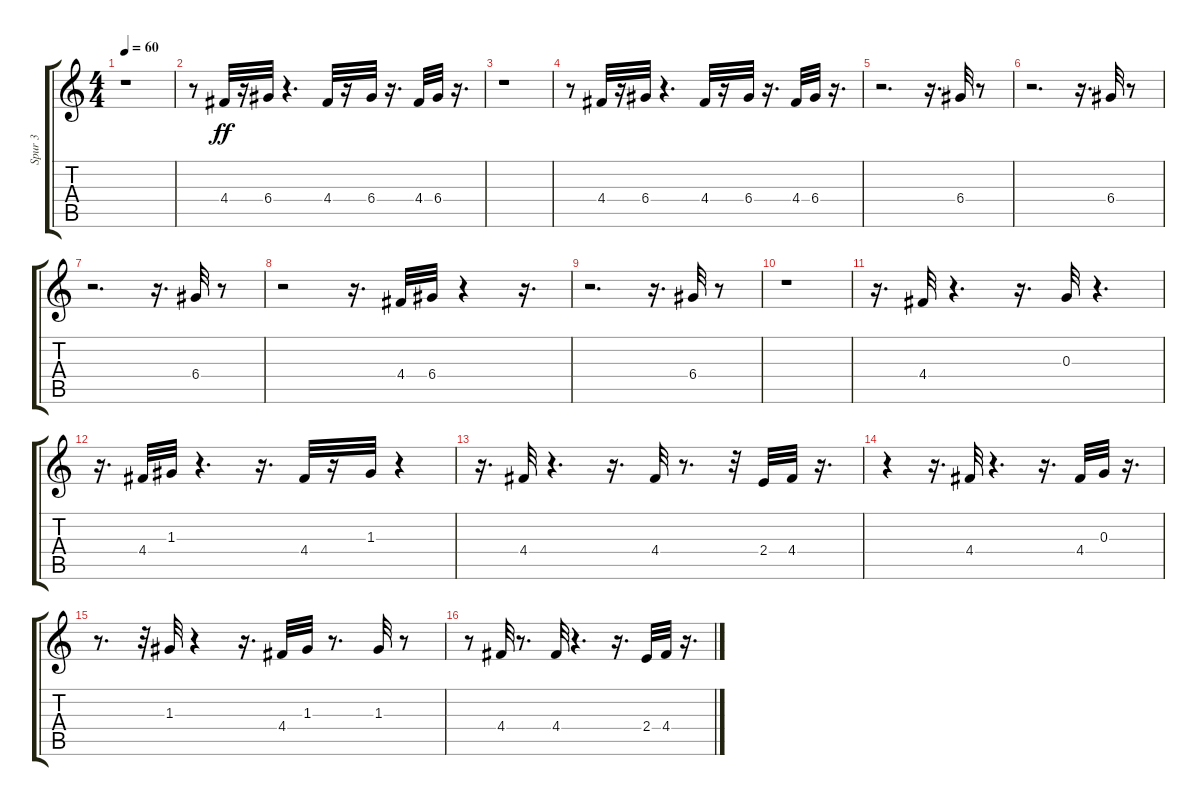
\track ("Spur 3" "Spur 3") {instrument electricguitarmuted}
\staff {score tabs}
\tuning (E4 B3 G3 D3 A2 E2) {hide}
\ts (4 4)
\tempo 60
\clef g2
\ks c
r.1{dy ff instrument electricguitarmuted} |
r.8 4.4.32 r.16 6.4.32 r.4{d} 4.4.32 r.16 6.4.32 r.16{d} 4.4.32 6.4.32 r.16{d} |
r.1 |
r.8 4.4.32 r.16 6.4.32 r.4{d} 4.4.32 r.16 6.4.32 r.16{d} 4.4.32 6.4.32 r.16{d} |
r.2{d} r.16{d} 6.4.32 r.8 |
r.2{d} r.16{d} 6.4.32 r.8 |
r.2{d} r.16{d} 6.4.32 r.8 |
r.2 r.16{d} 4.4.32 6.4.32 r.4 r.16{d} |
r.2{d} r.16{d} 6.4.32 r.8 |
r.1 |
r.16{d} 4.4.32 r.4{d} r.16{d} 0.3.32 r.4{d} |
r.16{d} 4.4.32 1.3.32 r.4{d} r.16{d} 4.4.32 r.16 1.3.32 r.4 |
r.16{d} 4.4.32 r.4{d} r.16{d} 4.4.32 r.8{d} r.32 2.4.32 4.4.32 r.16{d} |
r.4 r.16{d} 4.4.32 r.4{d} r.16{d} 4.4.32 0.3.32 r.16{d} |
r.8{d} r.32 1.3.32 r.4 r.16{d} 4.4.32 1.3.32 r.8{d} 1.3.32 r.8 |
r.8 4.4.32 r.8{d} 4.4.32 r.4{d} r.16{d} 2.4.32 4.4.32 r.16{d}
